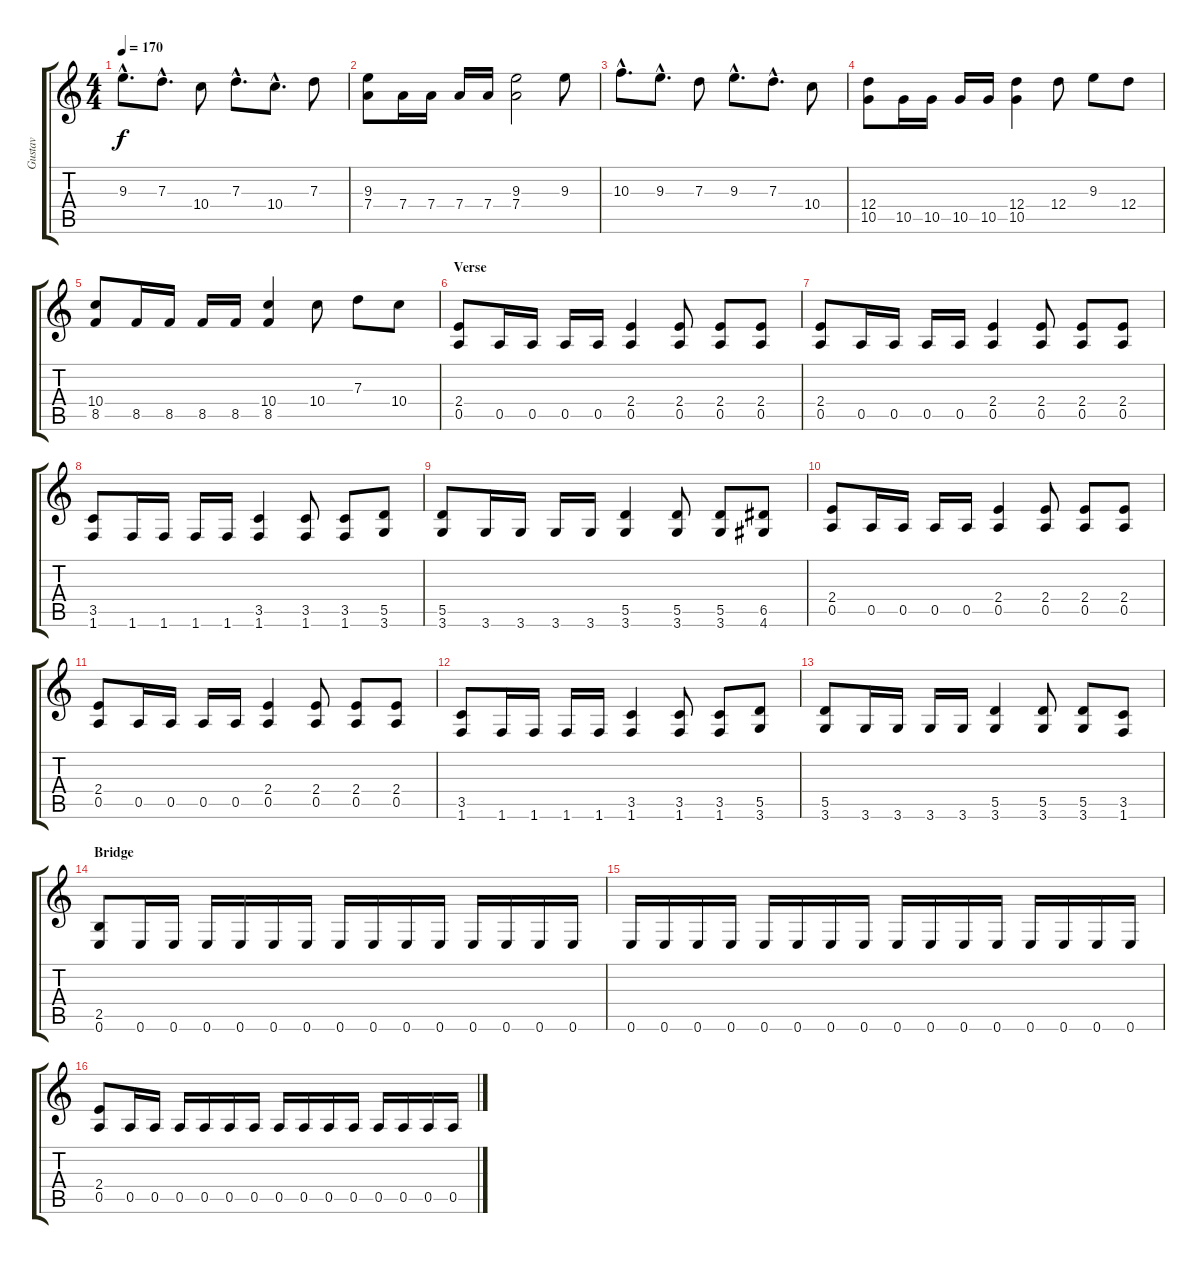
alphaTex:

\track ("Gustav" "Gustav") {instrument overdrivenguitar}
\staff {score tabs}
\tuning (E4 B3 G3 D3 A2 E2) {hide}
\ts (4 4)
\tempo 170
\clef g2
\ks c
9.3{hac}.8{d dy f} 7.3{hac}.8{d} 10.4.8 7.3{hac}.8{d} 10.4{hac}.8{d} 7.3.8 |
(9.3 7.4).8 7.4.16 7.4.16 7.4.16 7.4.16 (9.3 7.4).2 9.3.8 |
10.3{hac}.8{d} 9.3{hac}.8{d} 7.3.8 9.3{hac}.8{d} 7.3{hac}.8{d} 10.4.8 |
(12.4 10.5).8 10.5.16 10.5.16 10.5.16 10.5.16 (12.4 10.5).4 12.4.8 9.3.8 12.4.8 |
(10.4 8.5).8 8.5.16 8.5.16 8.5.16 8.5.16 (10.4 8.5).4 10.4.8 7.3.8 10.4.8 |
\section ("" "Verse")
(2.4 0.5).8 0.5.16 0.5.16 0.5.16 0.5.16 (2.4 0.5).4 (2.4 0.5).8 (2.4 0.5).8 (2.4 0.5).8 |
(2.4 0.5).8 0.5.16 0.5.16 0.5.16 0.5.16 (2.4 0.5).4 (2.4 0.5).8 (2.4 0.5).8 (2.4 0.5).8 |
(3.5 1.6).8 1.6.16 1.6.16 1.6.16 1.6.16 (3.5 1.6).4 (3.5 1.6).8 (3.5 1.6).8 (5.5 3.6).8 |
(5.5 3.6).8 3.6.16 3.6.16 3.6.16 3.6.16 (5.5 3.6).4 (5.5 3.6).8 (5.5 3.6).8 (6.5 4.6).8 |
(2.4 0.5).8 0.5.16 0.5.16 0.5.16 0.5.16 (2.4 0.5).4 (2.4 0.5).8 (2.4 0.5).8 (2.4 0.5).8 |
(2.4 0.5).8 0.5.16 0.5.16 0.5.16 0.5.16 (2.4 0.5).4 (2.4 0.5).8 (2.4 0.5).8 (2.4 0.5).8 |
(3.5 1.6).8 1.6.16 1.6.16 1.6.16 1.6.16 (3.5 1.6).4 (3.5 1.6).8 (3.5 1.6).8 (5.5 3.6).8 |
(5.5 3.6).8 3.6.16 3.6.16 3.6.16 3.6.16 (5.5 3.6).4 (5.5 3.6).8 (5.5 3.6).8 (3.5 1.6).8 |
\section ("" "Bridge")
(2.5 0.6).8 0.6.16 0.6.16 0.6.16 0.6.16 0.6.16 0.6.16 0.6.16 0.6.16 0.6.16 0.6.16 0.6.16 0.6.16 0.6.16 0.6.16 |
0.6.16 0.6.16 0.6.16 0.6.16 0.6.16 0.6.16 0.6.16 0.6.16 0.6.16 0.6.16 0.6.16 0.6.16 0.6.16 0.6.16 0.6.16 0.6.16 |
(2.4 0.5).8 0.5.16 0.5.16 0.5.16 0.5.16 0.5.16 0.5.16 0.5.16 0.5.16 0.5.16 0.5.16 0.5.16 0.5.16 0.5.16 0.5.16
